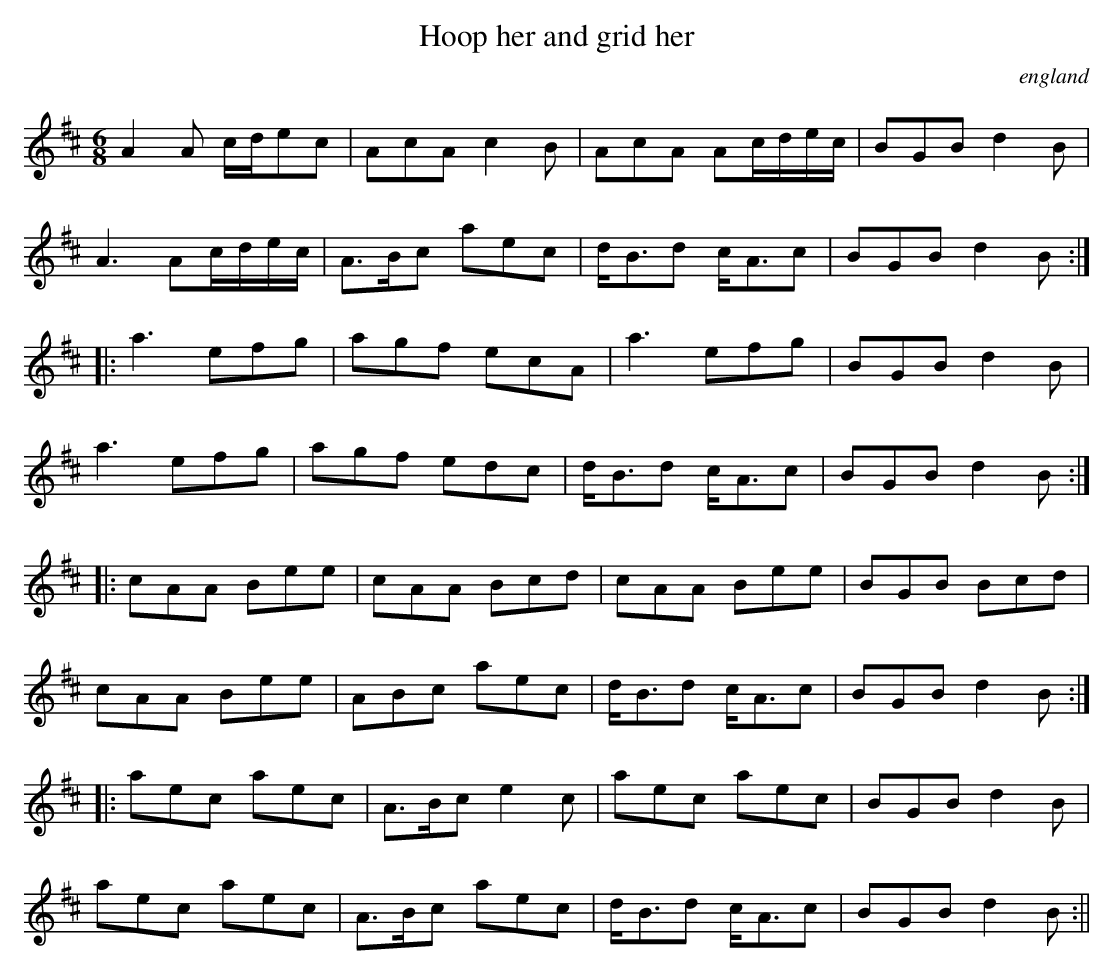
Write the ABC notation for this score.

X:1
T:Hoop her and grid her
O:england
M:6/8
L:1/8
K:D
A2A c/d/ec|AcA c2B|AcA Ac/d/e/c/|BGB d2B|
A3 Ac/d/e/c/|A>Bc aec|d<Bd c<Ac|BGB d2B:|
|:a3 efg|agf ecA|a3 efg|BGB d2B|
a3 efg|agf edc|d<Bd c<Ac|BGB d2B:|
|:cAA Bee|cAA Bcd|cAA Bee|BGB Bcd|
cAA Bee|ABc aec|d<Bd c<Ac|BGB d2B:|
|:aec aec|A>Bc e2c|aec aec|BGB d2B|
aec aec|A>Bc aec|d<Bd c<Ac|BGB d2B:||
